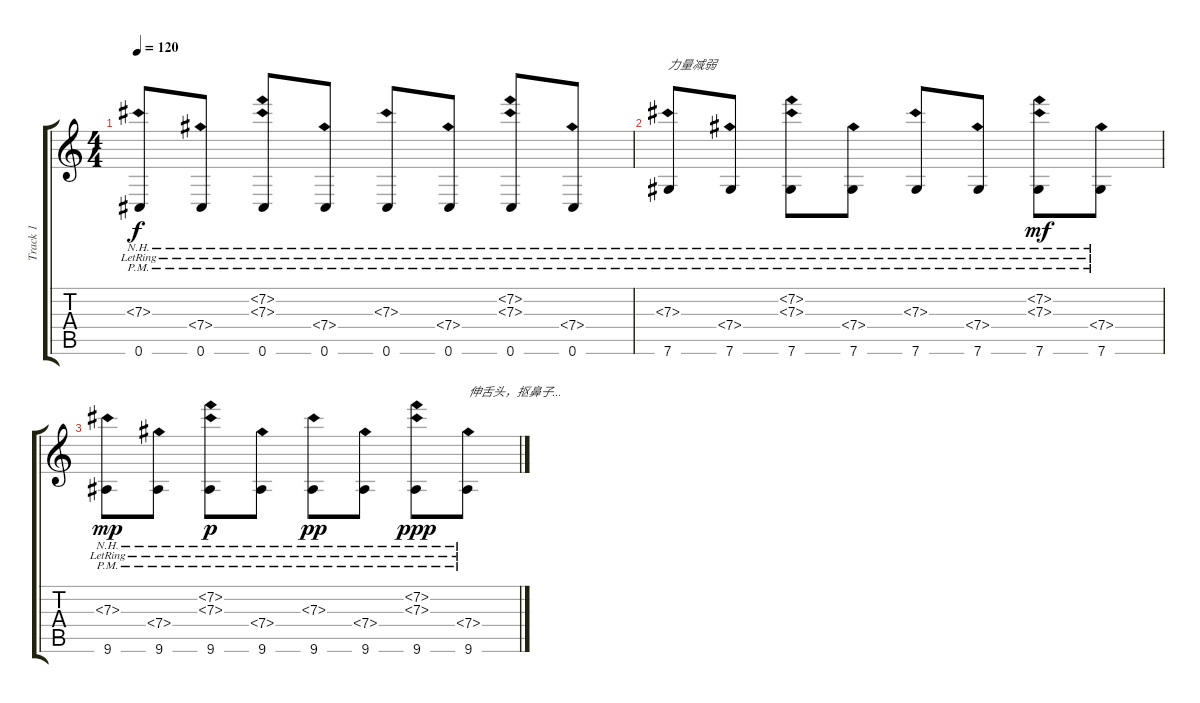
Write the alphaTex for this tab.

\track ("Track 1" "Track 1") {instrument acousticguitarsteel}
\staff {score tabs}
\tuning (Eb4 Bb3 Gb3 Db3 Ab2 Db2) {hide}
\ts (4 4)
\tempo 120
\clef g2
\ks c
(7.3{nh lr} 0.6{pm lr}).8{dy f} (7.4{nh lr} 0.6{pm lr}).8 (7.2{nh lr} 7.3{nh lr} 0.6{pm lr}).8 (7.4{nh lr} 0.6{pm lr}).8 (7.3{nh lr} 0.6{pm lr}).8 (7.4{nh lr} 0.6{pm lr}).8 (7.2{nh lr} 7.3{nh lr} 0.6{pm lr}).8 (7.4{nh lr} 0.6{pm lr}).8 |
(7.3{nh lr} 7.6{pm lr}).8{txt "力量减弱"} (7.4{nh lr} 7.6{pm lr}).8 (7.2{nh lr} 7.3{nh lr} 7.6{pm lr}).8 (7.4{nh lr} 7.6{pm lr}).8 (7.3{nh lr} 7.6{pm lr}).8 (7.4{nh lr} 7.6{pm lr}).8 (7.2{nh lr} 7.3{nh lr} 7.6{pm lr}).8{dy mf} (7.4{nh lr} 7.6{pm lr}).8 |
(7.3{nh lr} 9.6{pm lr}).8{dy mp} (7.4{nh lr} 9.6{pm lr}).8 (7.2{nh lr} 7.3{nh lr} 9.6{pm lr}).8{dy p} (7.4{nh lr} 9.6{pm lr}).8 (7.3{nh lr} 9.6{pm lr}).8{dy pp} (7.4{nh lr} 9.6{pm lr}).8 (7.2{nh lr} 7.3{nh lr} 9.6{pm lr}).8{dy ppp} (7.4{nh lr} 9.6{pm lr}).8{txt "伸舌头，抠鼻子..."}
